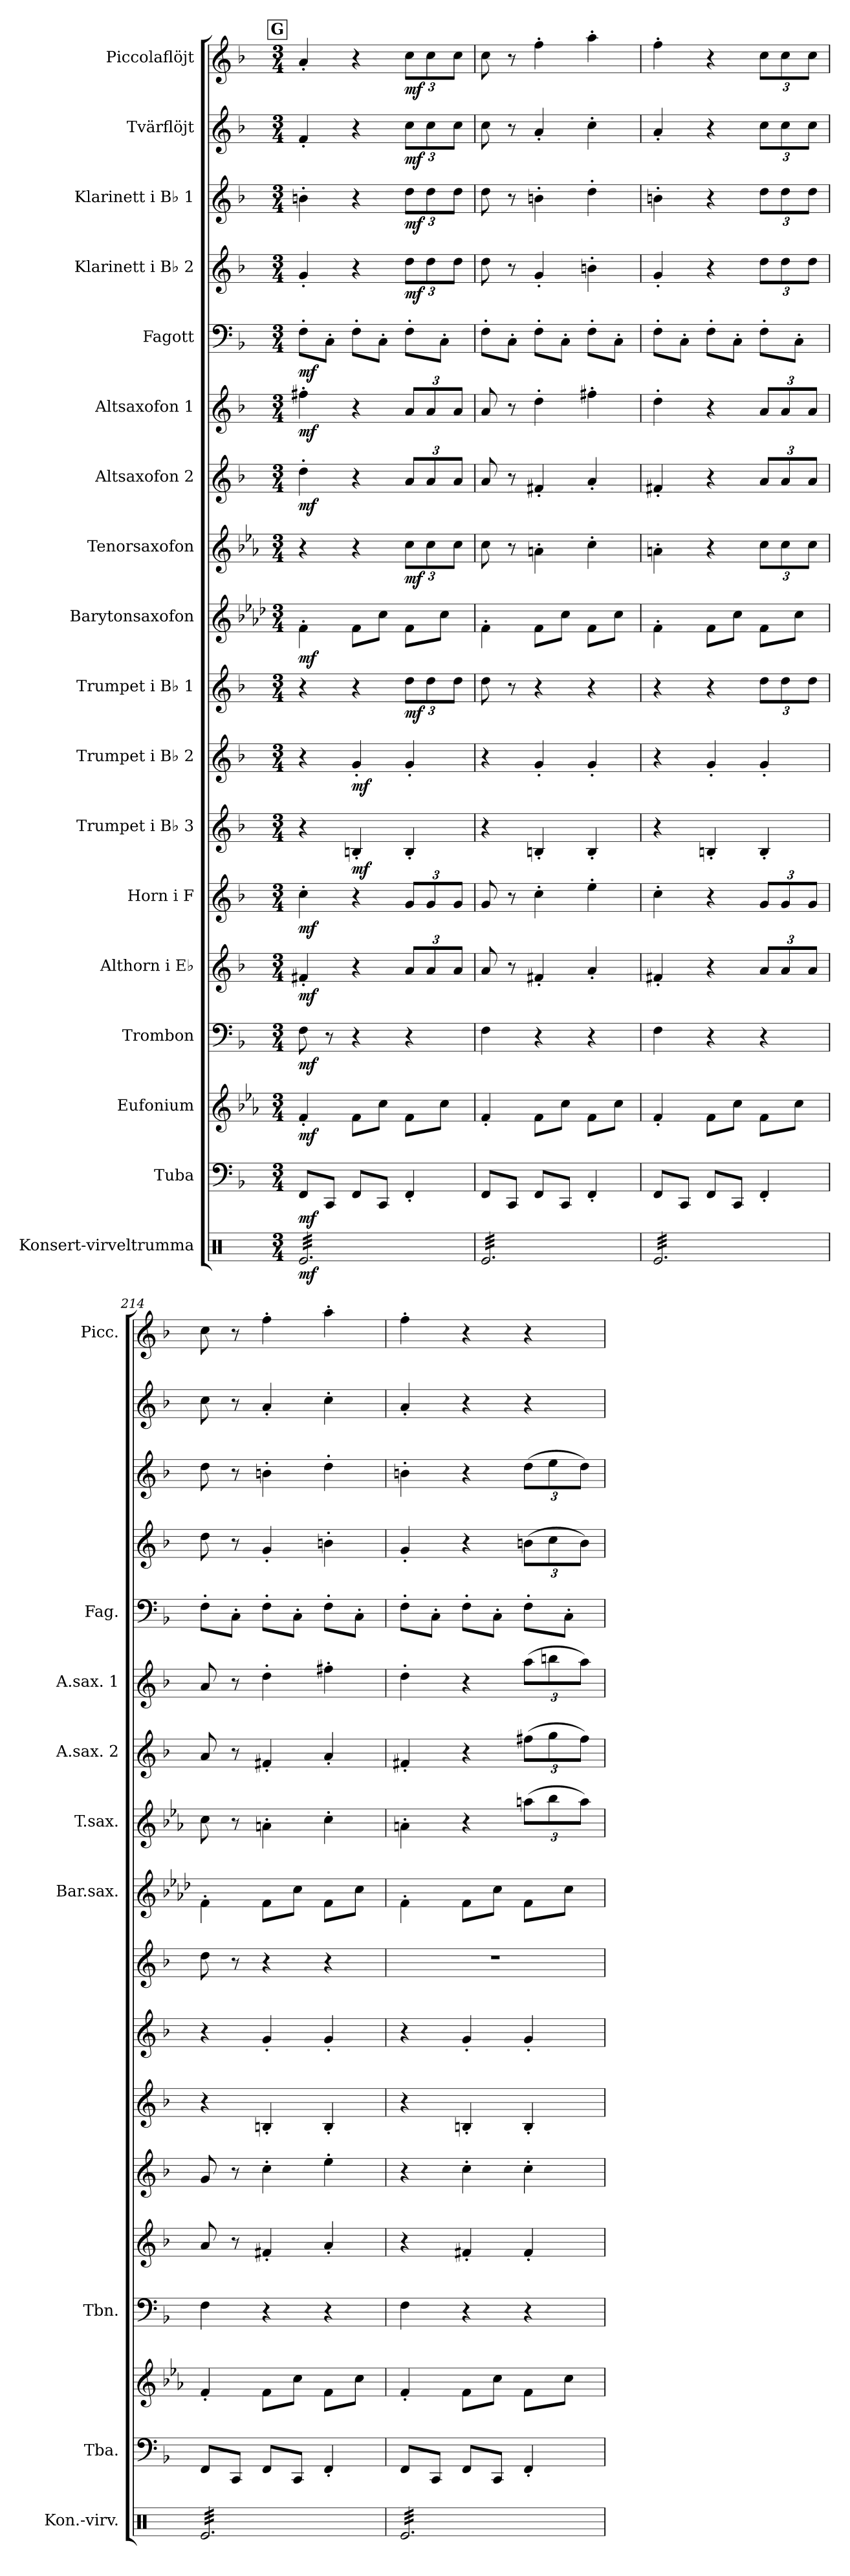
**kern	**dynam	**kern	**dynam	**kern	**dynam	**kern	**dynam	**kern	**dynam	**kern	**dynam	**kern	**dynam	**kern	**dynam	**kern	**dynam	**kern	**dynam	**kern	**dynam	**kern	**dynam	**kern	**dynam	**kern	**dynam	**kern	**dynam	**kern	**dynam	**kern	**dynam	**kern	**dynam
*part18	*part18	*part17	*part17	*part16	*part16	*part15	*part15	*part14	*part14	*part13	*part13	*part12	*part12	*part11	*part11	*part10	*part10	*part9	*part9	*part8	*part8	*part7	*part7	*part6	*part6	*part5	*part5	*part4	*part4	*part3	*part3	*part2	*part2	*part1	*part1
*staff18	*staff18	*staff17	*staff17	*staff16	*staff16	*staff15	*staff15	*staff14	*staff14	*staff13	*staff13	*staff12	*staff12	*staff11	*staff11	*staff10	*staff10	*staff9	*staff9	*staff8	*staff8	*staff7	*staff7	*staff6	*staff6	*staff5	*staff5	*staff4	*staff4	*staff3	*staff3	*staff2	*staff2	*staff1	*staff1
*I"Konsert-virveltrumma	*	*I"Tuba	*	*I"Eufonium	*	*I"Trombon	*	*I"Althorn i E♭	*	*I"Horn i F	*	*I"Trumpet i B♭ 3	*	*I"Trumpet i B♭ 2	*	*I"Trumpet i B♭ 1	*	*I"Barytonsaxofon	*	*I"Tenorsaxofon	*	*I"Altsaxofon 2	*	*I"Altsaxofon 1	*	*I"Fagott	*	*I"Klarinett i B♭ 2	*	*I"Klarinett i B♭ 1	*	*I"Tvärflöjt	*	*I"Piccolaflöjt	*
*I'Kon.-virv.	*	*I'Tba.	*	*	*	*I'Tbn.	*	*	*	*	*	*	*	*	*	*	*	*I'Bar.sax.	*	*I'T.sax.	*	*I'A.sax. 2	*	*I'A.sax. 1	*	*I'Fag.	*	*	*	*	*	*	*	*I'Picc.	*
*clefX	*	*clefF4	*	*clefG2	*	*clefF4	*	*clefG2	*	*clefG2	*	*clefG2	*	*clefG2	*	*clefG2	*	*clefG2	*	*clefG2	*	*clefG2	*	*clefG2	*	*clefF4	*	*clefG2	*	*clefG2	*	*clefG2	*	*clefG2	*
*	*	*	*	*ITrd8c14	*	*	*	*ITrd5c9	*	*ITrd4c7	*	*ITrd1c2	*	*ITrd1c2	*	*ITrd1c2	*	*ITrd12c21	*	*ITrd8c14	*	*ITrd5c9	*	*ITrd5c9	*	*	*	*ITrd1c2	*	*ITrd1c2	*	*	*	*ITrd-7c-12	*
*k[]	*	*k[b-]	*	*k[b-e-a-]	*	*k[b-]	*	*k[b-e-a-d-]	*	*k[b-e-]	*	*k[b-e-a-]	*	*k[b-e-a-]	*	*k[b-e-a-]	*	*k[b-e-a-d-]	*	*k[b-e-a-]	*	*k[b-e-a-d-]	*	*k[b-e-a-d-]	*	*k[b-]	*	*k[b-e-a-]	*	*k[b-e-a-]	*	*k[b-]	*	*k[b-]	*
*M3/4	*	*M3/4	*	*M3/4	*	*M3/4	*	*M3/4	*	*M3/4	*	*M3/4	*	*M3/4	*	*M3/4	*	*M3/4	*	*M3/4	*	*M3/4	*	*M3/4	*	*M3/4	*	*M3/4	*	*M3/4	*	*M3/4	*	*M3/4	*
!!LO:REH:place=s1:a:B:fs=14:t=G
=211	=211	=211	=211	=211	=211	=211	=211	=211	=211	=211	=211	=211	=211	=211	=211	=211	=211	=211	=211	=211	=211	=211	=211	=211	=211	=211	=211	=211	=211	=211	=211	=211	=211	=211	=211
!	!LO:DY:b	!	!LO:DY:b	!	!LO:DY:b	!	!LO:DY:b	!	!LO:DY:b	!	!LO:DY:b	!	!	!	!	!	!	!	!LO:DY:b	!	!	!	!LO:DY:b	!	!LO:DY:b	!	!LO:DY:b	!	!	!	!	!	!	!	!
*tremolo	*	*	*	*	*	*	*	*	*	*	*	*	*	*	*	*	*	*	*	*	*	*	*	*	*	*	*	*	*	*	*	*	*	*	*
32Re/LLL	mf	8FF/L	mf	4F'/	mf	8F\	mf	4An'/	mf	4f'\	mf	4r	.	4r	.	4r	.	4F'\	mf	4r	.	4f'\	mf	4an'\	mf	8F'\L	mf	4f'/	.	4an'\	.	4f'/	.	4aa'/	.
32Re/	.	.	.	.	.	.	.	.	.	.	.	.	.	.	.	.	.	.	.	.	.	.	.	.	.	.	.	.	.	.	.	.	.	.	.
32Re/	.	.	.	.	.	.	.	.	.	.	.	.	.	.	.	.	.	.	.	.	.	.	.	.	.	.	.	.	.	.	.	.	.	.	.
32Re/	.	.	.	.	.	.	.	.	.	.	.	.	.	.	.	.	.	.	.	.	.	.	.	.	.	.	.	.	.	.	.	.	.	.	.
32Re/	.	8CC/J	.	.	.	8r	.	.	.	.	.	.	.	.	.	.	.	.	.	.	.	.	.	.	.	8C'\J	.	.	.	.	.	.	.	.	.
32Re/	.	.	.	.	.	.	.	.	.	.	.	.	.	.	.	.	.	.	.	.	.	.	.	.	.	.	.	.	.	.	.	.	.	.	.
32Re/	.	.	.	.	.	.	.	.	.	.	.	.	.	.	.	.	.	.	.	.	.	.	.	.	.	.	.	.	.	.	.	.	.	.	.
32Re/	.	.	.	.	.	.	.	.	.	.	.	.	.	.	.	.	.	.	.	.	.	.	.	.	.	.	.	.	.	.	.	.	.	.	.
!	!	!	!	!	!	!	!	!	!	!	!	!	!LO:DY:b	!	!LO:DY:b	!	!	!	!	!	!	!	!	!	!	!	!	!	!	!	!	!	!	!	!
32Re/	.	8FF/L	.	8F\L	.	4r	.	4r	.	4r	.	4An'/	mf	4f'/	mf	4r	.	8F\L	.	4r	.	4r	.	4r	.	8F'\L	.	4r	.	4r	.	4r	.	4r	.
32Re/	.	.	.	.	.	.	.	.	.	.	.	.	.	.	.	.	.	.	.	.	.	.	.	.	.	.	.	.	.	.	.	.	.	.	.
32Re/	.	.	.	.	.	.	.	.	.	.	.	.	.	.	.	.	.	.	.	.	.	.	.	.	.	.	.	.	.	.	.	.	.	.	.
32Re/	.	.	.	.	.	.	.	.	.	.	.	.	.	.	.	.	.	.	.	.	.	.	.	.	.	.	.	.	.	.	.	.	.	.	.
32Re/	.	8CC/J	.	8c\J	.	.	.	.	.	.	.	.	.	.	.	.	.	8c\J	.	.	.	.	.	.	.	8C'\J	.	.	.	.	.	.	.	.	.
32Re/	.	.	.	.	.	.	.	.	.	.	.	.	.	.	.	.	.	.	.	.	.	.	.	.	.	.	.	.	.	.	.	.	.	.	.
32Re/	.	.	.	.	.	.	.	.	.	.	.	.	.	.	.	.	.	.	.	.	.	.	.	.	.	.	.	.	.	.	.	.	.	.	.
32Re/	.	.	.	.	.	.	.	.	.	.	.	.	.	.	.	.	.	.	.	.	.	.	.	.	.	.	.	.	.	.	.	.	.	.	.
*	*	*	*	*	*	*	*	*Xbrackettup	*	*Xbrackettup	*	*	*	*	*	*Xbrackettup	*	*	*	*Xbrackettup	*	*Xbrackettup	*	*Xbrackettup	*	*	*	*Xbrackettup	*	*Xbrackettup	*	*Xbrackettup	*	*Xbrackettup	*
!	!	!	!	!	!	!	!	!	!	!	!	!	!	!	!	!	!LO:DY:b	!	!	!	!LO:DY:b	!	!	!	!	!	!	!	!LO:DY:b	!	!LO:DY:b	!	!LO:DY:b	!	!LO:DY:b
32Re/	.	4FF'/	.	8F\L	.	4r	.	12c/L	.	12c/L	.	4A'/	.	4f'/	.	12cc\L	mf	8F\L	.	12c\L	mf	12c/L	.	12c/L	.	8F'\L	.	12cc\L	mf	12cc\L	mf	12cc\L	mf	12ccc\L	mf
32Re/	.	.	.	.	.	.	.	.	.	.	.	.	.	.	.	.	.	.	.	.	.	.	.	.	.	.	.	.	.	.	.	.	.	.	.
32Re/	.	.	.	.	.	.	.	.	.	.	.	.	.	.	.	.	.	.	.	.	.	.	.	.	.	.	.	.	.	.	.	.	.	.	.
.	.	.	.	.	.	.	.	12c/	.	12c/	.	.	.	.	.	12cc\	.	.	.	12c\	.	12c/	.	12c/	.	.	.	12cc\	.	12cc\	.	12cc\	.	12ccc\	.
32Re/	.	.	.	.	.	.	.	.	.	.	.	.	.	.	.	.	.	.	.	.	.	.	.	.	.	.	.	.	.	.	.	.	.	.	.
32Re/	.	.	.	8c\J	.	.	.	.	.	.	.	.	.	.	.	.	.	8c\J	.	.	.	.	.	.	.	8C'\J	.	.	.	.	.	.	.	.	.
32Re/	.	.	.	.	.	.	.	.	.	.	.	.	.	.	.	.	.	.	.	.	.	.	.	.	.	.	.	.	.	.	.	.	.	.	.
.	.	.	.	.	.	.	.	12c/J	.	12c/J	.	.	.	.	.	12cc\J	.	.	.	12c\J	.	12c/J	.	12c/J	.	.	.	12cc\J	.	12cc\J	.	12cc\J	.	12ccc\J	.
32Re/	.	.	.	.	.	.	.	.	.	.	.	.	.	.	.	.	.	.	.	.	.	.	.	.	.	.	.	.	.	.	.	.	.	.	.
32Re/JJJ	.	.	.	.	.	.	.	.	.	.	.	.	.	.	.	.	.	.	.	.	.	.	.	.	.	.	.	.	.	.	.	.	.	.	.
=212	=212	=212	=212	=212	=212	=212	=212	=212	=212	=212	=212	=212	=212	=212	=212	=212	=212	=212	=212	=212	=212	=212	=212	=212	=212	=212	=212	=212	=212	=212	=212	=212	=212	=212	=212
32Re/LLL	.	8FF/L	.	4F'/	.	4F\	.	8c/	.	8c/	.	4r	.	4r	.	8cc\	.	4F'\	.	8c\	.	8c/	.	8c/	.	8F'\L	.	8cc\	.	8cc\	.	8cc\	.	8ccc\	.
32Re/	.	.	.	.	.	.	.	.	.	.	.	.	.	.	.	.	.	.	.	.	.	.	.	.	.	.	.	.	.	.	.	.	.	.	.
32Re/	.	.	.	.	.	.	.	.	.	.	.	.	.	.	.	.	.	.	.	.	.	.	.	.	.	.	.	.	.	.	.	.	.	.	.
32Re/	.	.	.	.	.	.	.	.	.	.	.	.	.	.	.	.	.	.	.	.	.	.	.	.	.	.	.	.	.	.	.	.	.	.	.
32Re/	.	8CC/J	.	.	.	.	.	8r	.	8r	.	.	.	.	.	8r	.	.	.	8r	.	8r	.	8r	.	8C'\J	.	8r	.	8r	.	8r	.	8r	.
32Re/	.	.	.	.	.	.	.	.	.	.	.	.	.	.	.	.	.	.	.	.	.	.	.	.	.	.	.	.	.	.	.	.	.	.	.
32Re/	.	.	.	.	.	.	.	.	.	.	.	.	.	.	.	.	.	.	.	.	.	.	.	.	.	.	.	.	.	.	.	.	.	.	.
32Re/	.	.	.	.	.	.	.	.	.	.	.	.	.	.	.	.	.	.	.	.	.	.	.	.	.	.	.	.	.	.	.	.	.	.	.
32Re/	.	8FF/L	.	8F\L	.	4r	.	4An'/	.	4f'\	.	4An'/	.	4f'/	.	4r	.	8F\L	.	4An'\	.	4An'/	.	4f'\	.	8F'\L	.	4f'/	.	4an'\	.	4a'/	.	4fff'\	.
32Re/	.	.	.	.	.	.	.	.	.	.	.	.	.	.	.	.	.	.	.	.	.	.	.	.	.	.	.	.	.	.	.	.	.	.	.
32Re/	.	.	.	.	.	.	.	.	.	.	.	.	.	.	.	.	.	.	.	.	.	.	.	.	.	.	.	.	.	.	.	.	.	.	.
32Re/	.	.	.	.	.	.	.	.	.	.	.	.	.	.	.	.	.	.	.	.	.	.	.	.	.	.	.	.	.	.	.	.	.	.	.
32Re/	.	8CC/J	.	8c\J	.	.	.	.	.	.	.	.	.	.	.	.	.	8c\J	.	.	.	.	.	.	.	8C'\J	.	.	.	.	.	.	.	.	.
32Re/	.	.	.	.	.	.	.	.	.	.	.	.	.	.	.	.	.	.	.	.	.	.	.	.	.	.	.	.	.	.	.	.	.	.	.
32Re/	.	.	.	.	.	.	.	.	.	.	.	.	.	.	.	.	.	.	.	.	.	.	.	.	.	.	.	.	.	.	.	.	.	.	.
32Re/	.	.	.	.	.	.	.	.	.	.	.	.	.	.	.	.	.	.	.	.	.	.	.	.	.	.	.	.	.	.	.	.	.	.	.
32Re/	.	4FF'/	.	8F\L	.	4r	.	4c'/	.	4a'\	.	4A'/	.	4f'/	.	4r	.	8F\L	.	4c'\	.	4c'/	.	4an'\	.	8F'\L	.	4an'\	.	4cc'\	.	4cc'\	.	4aaa'\	.
32Re/	.	.	.	.	.	.	.	.	.	.	.	.	.	.	.	.	.	.	.	.	.	.	.	.	.	.	.	.	.	.	.	.	.	.	.
32Re/	.	.	.	.	.	.	.	.	.	.	.	.	.	.	.	.	.	.	.	.	.	.	.	.	.	.	.	.	.	.	.	.	.	.	.
32Re/	.	.	.	.	.	.	.	.	.	.	.	.	.	.	.	.	.	.	.	.	.	.	.	.	.	.	.	.	.	.	.	.	.	.	.
32Re/	.	.	.	8c\J	.	.	.	.	.	.	.	.	.	.	.	.	.	8c\J	.	.	.	.	.	.	.	8C'\J	.	.	.	.	.	.	.	.	.
32Re/	.	.	.	.	.	.	.	.	.	.	.	.	.	.	.	.	.	.	.	.	.	.	.	.	.	.	.	.	.	.	.	.	.	.	.
32Re/	.	.	.	.	.	.	.	.	.	.	.	.	.	.	.	.	.	.	.	.	.	.	.	.	.	.	.	.	.	.	.	.	.	.	.
32Re/JJJ	.	.	.	.	.	.	.	.	.	.	.	.	.	.	.	.	.	.	.	.	.	.	.	.	.	.	.	.	.	.	.	.	.	.	.
=213	=213	=213	=213	=213	=213	=213	=213	=213	=213	=213	=213	=213	=213	=213	=213	=213	=213	=213	=213	=213	=213	=213	=213	=213	=213	=213	=213	=213	=213	=213	=213	=213	=213	=213	=213
32Re/LLL	.	8FF/L	.	4F'/	.	4F\	.	4An'/	.	4f'\	.	4r	.	4r	.	4r	.	4F'\	.	4An'\	.	4An'/	.	4f'\	.	8F'\L	.	4f'/	.	4an'\	.	4a'/	.	4fff'\	.
32Re/	.	.	.	.	.	.	.	.	.	.	.	.	.	.	.	.	.	.	.	.	.	.	.	.	.	.	.	.	.	.	.	.	.	.	.
32Re/	.	.	.	.	.	.	.	.	.	.	.	.	.	.	.	.	.	.	.	.	.	.	.	.	.	.	.	.	.	.	.	.	.	.	.
32Re/	.	.	.	.	.	.	.	.	.	.	.	.	.	.	.	.	.	.	.	.	.	.	.	.	.	.	.	.	.	.	.	.	.	.	.
32Re/	.	8CC/J	.	.	.	.	.	.	.	.	.	.	.	.	.	.	.	.	.	.	.	.	.	.	.	8C'\J	.	.	.	.	.	.	.	.	.
32Re/	.	.	.	.	.	.	.	.	.	.	.	.	.	.	.	.	.	.	.	.	.	.	.	.	.	.	.	.	.	.	.	.	.	.	.
32Re/	.	.	.	.	.	.	.	.	.	.	.	.	.	.	.	.	.	.	.	.	.	.	.	.	.	.	.	.	.	.	.	.	.	.	.
32Re/	.	.	.	.	.	.	.	.	.	.	.	.	.	.	.	.	.	.	.	.	.	.	.	.	.	.	.	.	.	.	.	.	.	.	.
32Re/	.	8FF/L	.	8F\L	.	4r	.	4r	.	4r	.	4An'/	.	4f'/	.	4r	.	8F\L	.	4r	.	4r	.	4r	.	8F'\L	.	4r	.	4r	.	4r	.	4r	.
32Re/	.	.	.	.	.	.	.	.	.	.	.	.	.	.	.	.	.	.	.	.	.	.	.	.	.	.	.	.	.	.	.	.	.	.	.
32Re/	.	.	.	.	.	.	.	.	.	.	.	.	.	.	.	.	.	.	.	.	.	.	.	.	.	.	.	.	.	.	.	.	.	.	.
32Re/	.	.	.	.	.	.	.	.	.	.	.	.	.	.	.	.	.	.	.	.	.	.	.	.	.	.	.	.	.	.	.	.	.	.	.
32Re/	.	8CC/J	.	8c\J	.	.	.	.	.	.	.	.	.	.	.	.	.	8c\J	.	.	.	.	.	.	.	8C'\J	.	.	.	.	.	.	.	.	.
32Re/	.	.	.	.	.	.	.	.	.	.	.	.	.	.	.	.	.	.	.	.	.	.	.	.	.	.	.	.	.	.	.	.	.	.	.
32Re/	.	.	.	.	.	.	.	.	.	.	.	.	.	.	.	.	.	.	.	.	.	.	.	.	.	.	.	.	.	.	.	.	.	.	.
32Re/	.	.	.	.	.	.	.	.	.	.	.	.	.	.	.	.	.	.	.	.	.	.	.	.	.	.	.	.	.	.	.	.	.	.	.
32Re/	.	4FF'/	.	8F\L	.	4r	.	12c/L	.	12c/L	.	4A'/	.	4f'/	.	12cc\L	.	8F\L	.	12c\L	.	12c/L	.	12c/L	.	8F'\L	.	12cc\L	.	12cc\L	.	12cc\L	.	12ccc\L	.
32Re/	.	.	.	.	.	.	.	.	.	.	.	.	.	.	.	.	.	.	.	.	.	.	.	.	.	.	.	.	.	.	.	.	.	.	.
32Re/	.	.	.	.	.	.	.	.	.	.	.	.	.	.	.	.	.	.	.	.	.	.	.	.	.	.	.	.	.	.	.	.	.	.	.
.	.	.	.	.	.	.	.	12c/	.	12c/	.	.	.	.	.	12cc\	.	.	.	12c\	.	12c/	.	12c/	.	.	.	12cc\	.	12cc\	.	12cc\	.	12ccc\	.
32Re/	.	.	.	.	.	.	.	.	.	.	.	.	.	.	.	.	.	.	.	.	.	.	.	.	.	.	.	.	.	.	.	.	.	.	.
32Re/	.	.	.	8c\J	.	.	.	.	.	.	.	.	.	.	.	.	.	8c\J	.	.	.	.	.	.	.	8C'\J	.	.	.	.	.	.	.	.	.
32Re/	.	.	.	.	.	.	.	.	.	.	.	.	.	.	.	.	.	.	.	.	.	.	.	.	.	.	.	.	.	.	.	.	.	.	.
.	.	.	.	.	.	.	.	12c/J	.	12c/J	.	.	.	.	.	12cc\J	.	.	.	12c\J	.	12c/J	.	12c/J	.	.	.	12cc\J	.	12cc\J	.	12cc\J	.	12ccc\J	.
32Re/	.	.	.	.	.	.	.	.	.	.	.	.	.	.	.	.	.	.	.	.	.	.	.	.	.	.	.	.	.	.	.	.	.	.	.
32Re/JJJ	.	.	.	.	.	.	.	.	.	.	.	.	.	.	.	.	.	.	.	.	.	.	.	.	.	.	.	.	.	.	.	.	.	.	.
=214	=214	=214	=214	=214	=214	=214	=214	=214	=214	=214	=214	=214	=214	=214	=214	=214	=214	=214	=214	=214	=214	=214	=214	=214	=214	=214	=214	=214	=214	=214	=214	=214	=214	=214	=214
32Re/LLL	.	8FF/L	.	4F'/	.	4F\	.	8c/	.	8c/	.	4r	.	4r	.	8cc\	.	4F'\	.	8c\	.	8c/	.	8c/	.	8F'\L	.	8cc\	.	8cc\	.	8cc\	.	8ccc\	.
32Re/	.	.	.	.	.	.	.	.	.	.	.	.	.	.	.	.	.	.	.	.	.	.	.	.	.	.	.	.	.	.	.	.	.	.	.
32Re/	.	.	.	.	.	.	.	.	.	.	.	.	.	.	.	.	.	.	.	.	.	.	.	.	.	.	.	.	.	.	.	.	.	.	.
32Re/	.	.	.	.	.	.	.	.	.	.	.	.	.	.	.	.	.	.	.	.	.	.	.	.	.	.	.	.	.	.	.	.	.	.	.
32Re/	.	8CC/J	.	.	.	.	.	8r	.	8r	.	.	.	.	.	8r	.	.	.	8r	.	8r	.	8r	.	8C'\J	.	8r	.	8r	.	8r	.	8r	.
32Re/	.	.	.	.	.	.	.	.	.	.	.	.	.	.	.	.	.	.	.	.	.	.	.	.	.	.	.	.	.	.	.	.	.	.	.
32Re/	.	.	.	.	.	.	.	.	.	.	.	.	.	.	.	.	.	.	.	.	.	.	.	.	.	.	.	.	.	.	.	.	.	.	.
32Re/	.	.	.	.	.	.	.	.	.	.	.	.	.	.	.	.	.	.	.	.	.	.	.	.	.	.	.	.	.	.	.	.	.	.	.
32Re/	.	8FF/L	.	8F\L	.	4r	.	4An'/	.	4f'\	.	4An'/	.	4f'/	.	4r	.	8F\L	.	4An'\	.	4An'/	.	4f'\	.	8F'\L	.	4f'/	.	4an'\	.	4a'/	.	4fff'\	.
32Re/	.	.	.	.	.	.	.	.	.	.	.	.	.	.	.	.	.	.	.	.	.	.	.	.	.	.	.	.	.	.	.	.	.	.	.
32Re/	.	.	.	.	.	.	.	.	.	.	.	.	.	.	.	.	.	.	.	.	.	.	.	.	.	.	.	.	.	.	.	.	.	.	.
32Re/	.	.	.	.	.	.	.	.	.	.	.	.	.	.	.	.	.	.	.	.	.	.	.	.	.	.	.	.	.	.	.	.	.	.	.
32Re/	.	8CC/J	.	8c\J	.	.	.	.	.	.	.	.	.	.	.	.	.	8c\J	.	.	.	.	.	.	.	8C'\J	.	.	.	.	.	.	.	.	.
32Re/	.	.	.	.	.	.	.	.	.	.	.	.	.	.	.	.	.	.	.	.	.	.	.	.	.	.	.	.	.	.	.	.	.	.	.
32Re/	.	.	.	.	.	.	.	.	.	.	.	.	.	.	.	.	.	.	.	.	.	.	.	.	.	.	.	.	.	.	.	.	.	.	.
32Re/	.	.	.	.	.	.	.	.	.	.	.	.	.	.	.	.	.	.	.	.	.	.	.	.	.	.	.	.	.	.	.	.	.	.	.
32Re/	.	4FF'/	.	8F\L	.	4r	.	4c'/	.	4a'\	.	4A'/	.	4f'/	.	4r	.	8F\L	.	4c'\	.	4c'/	.	4an'\	.	8F'\L	.	4an'\	.	4cc'\	.	4cc'\	.	4aaa'\	.
32Re/	.	.	.	.	.	.	.	.	.	.	.	.	.	.	.	.	.	.	.	.	.	.	.	.	.	.	.	.	.	.	.	.	.	.	.
32Re/	.	.	.	.	.	.	.	.	.	.	.	.	.	.	.	.	.	.	.	.	.	.	.	.	.	.	.	.	.	.	.	.	.	.	.
32Re/	.	.	.	.	.	.	.	.	.	.	.	.	.	.	.	.	.	.	.	.	.	.	.	.	.	.	.	.	.	.	.	.	.	.	.
32Re/	.	.	.	8c\J	.	.	.	.	.	.	.	.	.	.	.	.	.	8c\J	.	.	.	.	.	.	.	8C'\J	.	.	.	.	.	.	.	.	.
32Re/	.	.	.	.	.	.	.	.	.	.	.	.	.	.	.	.	.	.	.	.	.	.	.	.	.	.	.	.	.	.	.	.	.	.	.
32Re/	.	.	.	.	.	.	.	.	.	.	.	.	.	.	.	.	.	.	.	.	.	.	.	.	.	.	.	.	.	.	.	.	.	.	.
32Re/JJJ	.	.	.	.	.	.	.	.	.	.	.	.	.	.	.	.	.	.	.	.	.	.	.	.	.	.	.	.	.	.	.	.	.	.	.
!!LO:PB:g=z
=215	=215	=215	=215	=215	=215	=215	=215	=215	=215	=215	=215	=215	=215	=215	=215	=215	=215	=215	=215	=215	=215	=215	=215	=215	=215	=215	=215	=215	=215	=215	=215	=215	=215	=215	=215
32Re/LLL	.	8FF/L	.	4F'/	.	4F\	.	4r	.	4r	.	4r	.	4r	.	2.r	.	4F'\	.	4An'\	.	4An'/	.	4f'\	.	8F'\L	.	4f'/	.	4an'\	.	4a'/	.	4fff'\	.
32Re/	.	.	.	.	.	.	.	.	.	.	.	.	.	.	.	.	.	.	.	.	.	.	.	.	.	.	.	.	.	.	.	.	.	.	.
32Re/	.	.	.	.	.	.	.	.	.	.	.	.	.	.	.	.	.	.	.	.	.	.	.	.	.	.	.	.	.	.	.	.	.	.	.
32Re/	.	.	.	.	.	.	.	.	.	.	.	.	.	.	.	.	.	.	.	.	.	.	.	.	.	.	.	.	.	.	.	.	.	.	.
32Re/	.	8CC/J	.	.	.	.	.	.	.	.	.	.	.	.	.	.	.	.	.	.	.	.	.	.	.	8C'\J	.	.	.	.	.	.	.	.	.
32Re/	.	.	.	.	.	.	.	.	.	.	.	.	.	.	.	.	.	.	.	.	.	.	.	.	.	.	.	.	.	.	.	.	.	.	.
32Re/	.	.	.	.	.	.	.	.	.	.	.	.	.	.	.	.	.	.	.	.	.	.	.	.	.	.	.	.	.	.	.	.	.	.	.
32Re/	.	.	.	.	.	.	.	.	.	.	.	.	.	.	.	.	.	.	.	.	.	.	.	.	.	.	.	.	.	.	.	.	.	.	.
32Re/	.	8FF/L	.	8F\L	.	4r	.	4An'/	.	4f'\	.	4An'/	.	4f'/	.	.	.	8F\L	.	4r	.	4r	.	4r	.	8F'\L	.	4r	.	4r	.	4r	.	4r	.
32Re/	.	.	.	.	.	.	.	.	.	.	.	.	.	.	.	.	.	.	.	.	.	.	.	.	.	.	.	.	.	.	.	.	.	.	.
32Re/	.	.	.	.	.	.	.	.	.	.	.	.	.	.	.	.	.	.	.	.	.	.	.	.	.	.	.	.	.	.	.	.	.	.	.
32Re/	.	.	.	.	.	.	.	.	.	.	.	.	.	.	.	.	.	.	.	.	.	.	.	.	.	.	.	.	.	.	.	.	.	.	.
32Re/	.	8CC/J	.	8c\J	.	.	.	.	.	.	.	.	.	.	.	.	.	8c\J	.	.	.	.	.	.	.	8C'\J	.	.	.	.	.	.	.	.	.
32Re/	.	.	.	.	.	.	.	.	.	.	.	.	.	.	.	.	.	.	.	.	.	.	.	.	.	.	.	.	.	.	.	.	.	.	.
32Re/	.	.	.	.	.	.	.	.	.	.	.	.	.	.	.	.	.	.	.	.	.	.	.	.	.	.	.	.	.	.	.	.	.	.	.
32Re/	.	.	.	.	.	.	.	.	.	.	.	.	.	.	.	.	.	.	.	.	.	.	.	.	.	.	.	.	.	.	.	.	.	.	.
32Re/	.	4FF'/	.	8F\L	.	4r	.	4A'/	.	4f'\	.	4A'/	.	4f'/	.	.	.	8F\L	.	(>12an\L	.	(>12an\L	.	(>12cc\L	.	8F'\L	.	(>12an\L	.	(>12cc\L	.	4r	.	4r	.
32Re/	.	.	.	.	.	.	.	.	.	.	.	.	.	.	.	.	.	.	.	.	.	.	.	.	.	.	.	.	.	.	.	.	.	.	.
32Re/	.	.	.	.	.	.	.	.	.	.	.	.	.	.	.	.	.	.	.	.	.	.	.	.	.	.	.	.	.	.	.	.	.	.	.
.	.	.	.	.	.	.	.	.	.	.	.	.	.	.	.	.	.	.	.	12b-\	.	12b-\	.	12ddn\	.	.	.	12b-\	.	12dd\	.	.	.	.	.
32Re/	.	.	.	.	.	.	.	.	.	.	.	.	.	.	.	.	.	.	.	.	.	.	.	.	.	.	.	.	.	.	.	.	.	.	.
32Re/	.	.	.	8c\J	.	.	.	.	.	.	.	.	.	.	.	.	.	8c\J	.	.	.	.	.	.	.	8C'\J	.	.	.	.	.	.	.	.	.
32Re/	.	.	.	.	.	.	.	.	.	.	.	.	.	.	.	.	.	.	.	.	.	.	.	.	.	.	.	.	.	.	.	.	.	.	.
.	.	.	.	.	.	.	.	.	.	.	.	.	.	.	.	.	.	.	.	12a\J)	.	12a\J)	.	12cc\J)	.	.	.	12a\J)	.	12cc\J)	.	.	.	.	.
32Re/	.	.	.	.	.	.	.	.	.	.	.	.	.	.	.	.	.	.	.	.	.	.	.	.	.	.	.	.	.	.	.	.	.	.	.
32Re/JJJ	.	.	.	.	.	.	.	.	.	.	.	.	.	.	.	.	.	.	.	.	.	.	.	.	.	.	.	.	.	.	.	.	.	.	.
*Xtremolo	*	*	*	*	*	*	*	*	*	*	*	*	*	*	*	*	*	*	*	*	*	*	*	*	*	*	*	*	*	*	*	*	*	*	*
=	=	=	=	=	=	=	=	=	=	=	=	=	=	=	=	=	=	=	=	=	=	=	=	=	=	=	=	=	=	=	=	=	=	=	=
*-	*-	*-	*-	*-	*-	*-	*-	*-	*-	*-	*-	*-	*-	*-	*-	*-	*-	*-	*-	*-	*-	*-	*-	*-	*-	*-	*-	*-	*-	*-	*-	*-	*-	*-	*-
